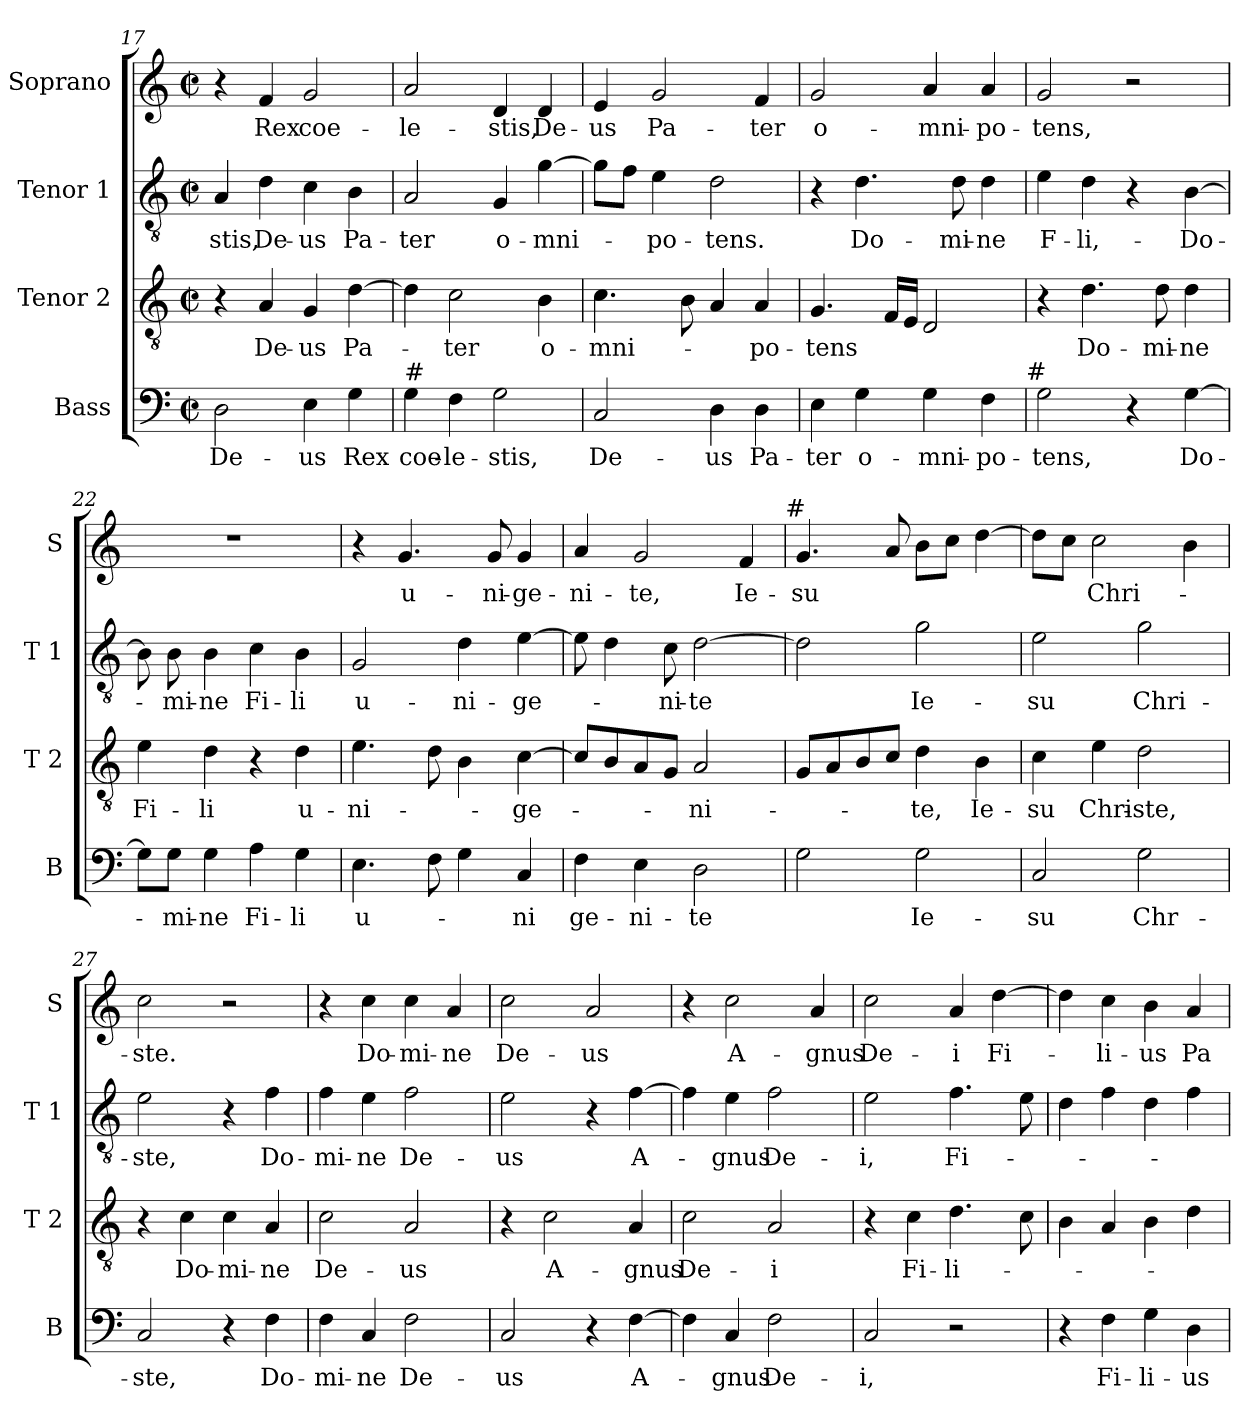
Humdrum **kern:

**kern	**text	**kern	**text	**kern	**text	**kern	**text
*part4	*part4	*part3	*part3	*part2	*part2	*part1	*part1
*staff4	*staff4	*staff3	*staff3	*staff2	*staff2	*staff1	*staff1
*I"Bass	*	*I"Tenor 2	*	*I"Tenor 1	*	*I"Soprano	*
*I'B	*	*I'T 2	*	*I'T 1	*	*I'S	*
*clefF4	*	*clefGv2	*	*clefGv2	*	*clefG2	*
*k[]	*	*k[]	*	*k[]	*	*k[]	*
*C:	*	*C:	*	*C:	*	*C:	*
*M2/2	*	*M2/2	*	*M2/2	*	*M2/2	*
*met(c|)	*	*met(c|)	*	*met(c|)	*	*met(c|)	*
=17	=17	=17	=17	=17	=17	=17	=17
2D\	De-	4r	.	4A/	-stis,	4r	.
.	.	4A/	De-	4d\	De-	4f/	Rex
4E\	-us	4G/	-us	4c\	-us	2g/	coe-
4G\	Rex	[4d\	Pa-	4B\	Pa-	.	.
=18	=18	=18	=18	=18	=18	=18	=18
!LO:TX:a:t=#	!	!	!	!	!	!	!
4G\	coe-	4d\]	.	2A/	-ter	2a/	-le-
4F\	-le-	2c\	-ter	.	.	.	.
2G\	-stis,	.	.	4G/	o-	4d/	-stis,
.	.	4B\	o-	[4g\	-mni-	4d/	De-
=19	=19	=19	=19	=19	=19	=19	=19
2C/	De-	4.c\	-mni-	8g\L]	.	4e/	-us
.	.	.	.	8f\J	.	.	.
.	.	.	.	4e\	-po-	2g/	Pa-
.	.	8B\	.	.	.	.	.
4D\	-us	4A/	.	2d\	-tens.	.	.
4D\	Pa-	4A/	-po-	.	.	4f/	-ter
=20	=20	=20	=20	=20	=20	=20	=20
4E\	-ter	4.G/	-tens	4r	.	2g/	o-
4G\	o-	.	.	4.d\	Do-	.	.
.	.	16F/LL	.	.	.	.	.
.	.	16E/JJ	.	.	.	.	.
4G\	-mni-	2D/	.	.	.	4a/	-mni-
.	.	.	.	8d\	-mi-	.	.
4F\	-po-	.	.	4d\	-ne	4a/	-po-
!LO:TX:a:t=#	!	!	!	!	!	!	!
!!LO:LB:g=z
=21	=21	=21	=21	=21	=21	=21	=21
2G\	-tens,	4r	.	4e\	F-	2g/	-tens,
.	.	4.d\	Do-	4d\	-li,-	.	.
4r	.	.	.	4r	.	2r	.
.	.	8d\	-mi-	.	.	.	.
[4G\	Do-	4d\	-ne	[4B\	-Do-	.	.
=22	=22	=22	=22	=22	=22	=22	=22
8G\L]	.	4e\	Fi-	8B\]	.	1r	.
8G\J	-mi-	.	.	8B\	-mi-	.	.
4G\	-ne	4d\	-li	4B\	-ne	.	.
4A\	Fi-	4r	.	4c\	Fi-	.	.
4G\	-li	4d\	u-	4B\	-li	.	.
=23	=23	=23	=23	=23	=23	=23	=23
4.E\	u-	4.e\	-ni-	2G/	u-	4r	.
.	.	.	.	.	.	4.g/	u-
8F\	.	8d\	.	.	.	.	.
4G\	.	4B\	.	4d\	-ni-	.	.
.	.	.	.	.	.	8g/	-ni-
4C/	-ni	[4c\	-ge-	[4e\	-ge-	4g/	-ge-
=24	=24	=24	=24	=24	=24	=24	=24
4F\	ge-	8c/L]	.	8e\]	.	4a/	-ni-
.	.	8B/	.	4d\	.	.	.
4E\	-ni-	8A/	.	.	.	2g/	-te,
.	.	8G/J	.	8c\	-ni-	.	.
2D\	-te	2A/	-ni-	[2d\	-te	.	.
.	.	.	.	.	.	4f/	Ie-
!	!	!	!	!	!	!LO:TX:a:t=#	!
=25	=25	=25	=25	=25	=25	=25	=25
2G\	.	8G/L	.	2d\]	.	4.g/	-su
.	.	8A/	.	.	.	.	.
.	.	8B/	.	.	.	.	.
.	.	8c/J	.	.	.	8a/	.
2G\	Ie-	4d\	-te,	2g\	Ie-	8b\L	.
.	.	.	.	.	.	8cc\J	.
.	.	4B\	Ie-	.	.	[4dd\	.
!!LO:LB:g=z
=26	=26	=26	=26	=26	=26	=26	=26
2C/	-su	4c\	-su	2e\	-su	8dd\L]	.
.	.	.	.	.	.	8cc\J	.
.	.	4e\	Chri-	.	.	2cc\	Chri-
2G\	Chr-	2d\	-ste,	2g\	Chri-	.	.
.	.	.	.	.	.	4b\	.
=27	=27	=27	=27	=27	=27	=27	=27
2C/	-ste,	4r	.	2e\	-ste,	2cc\	-ste.
.	.	4c\	Do-	.	.	.	.
4r	.	4c\	-mi-	4r	.	2r	.
4F\	Do-	4A/	-ne	4f\	Do-	.	.
=28	=28	=28	=28	=28	=28	=28	=28
4F\	-mi-	2c\	De-	4f\	-mi-	4r	.
4C/	-ne	.	.	4e\	-ne	4cc\	Do-
2F\	De-	2A/	-us	2f\	De-	4cc\	-mi-
.	.	.	.	.	.	4a/	-ne
=29	=29	=29	=29	=29	=29	=29	=29
2C/	-us	4r	.	2e\	-us	2cc\	De-
.	.	2c\	A-	.	.	.	.
4r	.	.	.	4r	.	2a/	-us
[4F\	A-	4A/	-gnus	[4f\	A-	.	.
=30	=30	=30	=30	=30	=30	=30	=30
4F\]	.	2c\	De-	4f\]	.	4r	.
4C/	-gnus	.	.	4e\	-gnus	2cc\	A-
2F\	De-	2A/	-i	2f\	De-	.	.
.	.	.	.	.	.	4a/	-gnus
!!LO:PB:g=z
=31	=31	=31	=31	=31	=31	=31	=31
2C/	-i,	4r	.	2e\	-i,	2cc\	De-
.	.	4c\	Fi-	.	.	.	.
2r	.	4.d\	-li-	4.f\	Fi-	4a/	-i
.	.	.	.	.	.	[4dd\	Fi-
.	.	8c\	.	8e\	.	.	.
=32	=32	=32	=32	=32	=32	=32	=32
4r	.	4B\	.	4d\	.	4dd\]	.
4F\	Fi-	4A/	.	4f\	.	4cc\	-li-
4G\	-li-	4B\	.	4d\	.	4b\	-us
4D\	-us	4d\	.	4f\	.	4a/	Pa-
=	=	=	=	=	=	=	=
*-	*-	*-	*-	*-	*-	*-	*-
